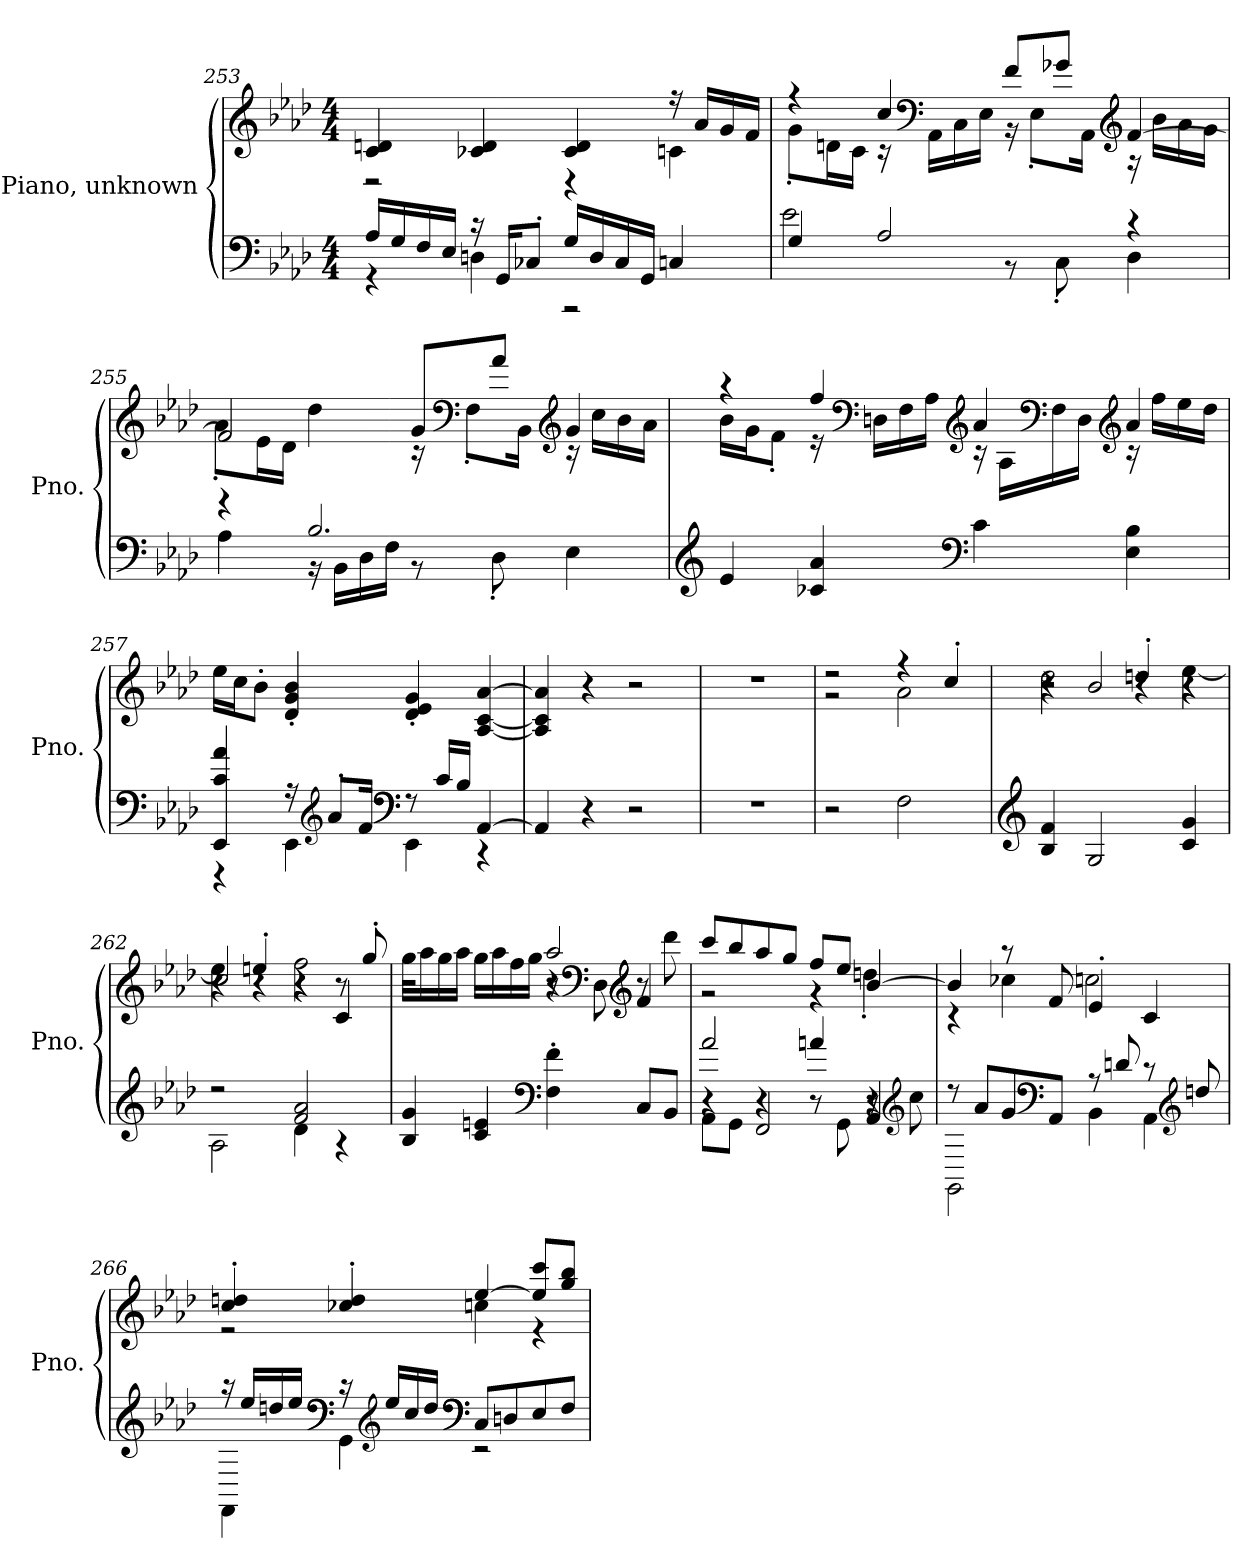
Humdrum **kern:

**kern	**kern
*part1	*part1
*staff2	*staff1
*I"Piano, unknown	*
*I'Pno.	*
*clefF4	*clefG2
*k[b-e-a-d-]	*k[b-e-a-d-]
*M4/4	*M4/4
=253	=253
*^	*^
16A-/LL	4r	4c/ 4dn/	2r
16G/	.	.	.
16F/	.	.	.
16E-/JJ	.	.	.
16r	4Dn\	4c-X/ 4d/	.
16GG/KL	.	.	.
8C-X'/J	.	.	.
16G/LL	2r	4c-/ 4d/	4r
16D/	.	.	.
16C-/	.	.	.
16GG/JJ	.	.	.
4Cn/	.	16r	4cn\
.	.	16a-/LL	.
.	.	16g/	.
.	.	16f/JJ	.
!!LO:LB:g=z	!!
=254	=254	=254	=254
4G/	2e-\	4r	8g'\L
.	.	.	16dn\L
.	.	.	16c\JJ
2A-/	.	4cc/	16r
*	*	*clefF4	*
.	.	.	16AA-\LL
.	.	.	16C\
.	.	.	16E-\JJ
.	8r	8f/L	16r
.	.	.	8E-'\L
.	8C'\	8g-X/J	.
.	.	.	16AA-\Jk
*	*	*clefG2	*
4r	4D-\	[4f/	16r
.	.	.	16b-\LL
.	.	.	16a-\
.	.	.	16g-\JJ
=255	=255	=255	=255
4r	4A-\	2f/]	8a-'\L
.	.	.	16e-\L
.	.	.	16d-\JJ
2.B-/	16r	.	4dd-\
.	16BB-\LL	.	.
.	16D-\	.	.
.	16F\JJ	.	.
.	8r	8g/L	16r
*	*	*clefF4	*
.	.	.	8F'\L
.	8D-'\	8a-/J	.
.	.	.	16BB-\Jk
*	*	*clefG2	*
.	4E-\	4g/	16r
.	.	.	16cc\LL
.	.	.	16b-\
.	.	.	16a-\JJ
*v	*v	*	*
!!LO:PB:g=z	!!
=256	=256	=256
*clefG2	*	*
4e-/	4r	16b-\LL
.	.	16g\J
.	.	8f'\J
4c-X/ 4a-/	4ff/	16r
*	*clefF4	*
.	.	16Dn\LL
.	.	16F\
.	.	16A-\JJ
*clefF4	*clefG2	*
4c-\	4a-/	16r
.	.	16A-\LL
*	*clefF4	*
.	.	16F\
.	.	16D\JJ
*	*clefG2	*
4E-\ 4B-\	4a-/	16r
.	.	16ff\LL
.	.	16ee-\
.	.	16dd-\JJ
*	*v	*v
=257	=257
*^	*
4EE-/ 4c/ 4a-/	4r	16ee-\LL
.	.	16cc\J
.	.	8b-'\J
16r	4EE-\	4d-/' 4g/' 4b-/'
*clefG2	*	*
8a-'/L	.	.
16f/Jk	.	.
*clefF4	*	*
8r	4EE-\	4d-/' 4e-/' 4g/'
16c/LL	.	.
16B-/JJ	.	.
[4AA-/	4r	[4A-/ [4c/ [4a-/
*v	*v	*
=258	=258
4AA-/]	4A-/] 4c/] 4a-/]
4r	4r
2r	2r
=259	=259
1r	1r
!!LO:LB:g=z
=260	=260
*	*^
2r	2r	2r
2F\	4r	2a-\
.	4cc'/	.
*	*v	*v
=261	=261
*clefG2	*
*	*^
*	*	*^
4B-/ 4f/	2r	2dd-\	4r
2G/	.	.	2b-/
.	4ddn'/	4r	.
4c/ 4g/	4r	[4ee-\	4r
=262	=262	=262	=262
*^	*	*	*
2r	2A-\	4r	4ee-\]	2cc/
.	.	4een'/	4r	.
2f/ 2a-/	4d-\	4r	2ff\	4r
.	4r	8r	.	4c/
.	.	8gg'/	.	.
*v	*v	*	*	*
=263	=263	=263	=263
4B-/ 4g/	2r	16gg\LL	2r
.	.	16aa-\	.
.	.	16gg\	.
.	.	16aa-\JJ	.
4c/ 4en/	.	16gg\LL	.
.	.	16aa-\	.
.	.	16ff\	.
.	.	16gg\JJ	.
*clefF4	*	*	*
4F\' 4f\'	2aa-/	8r	4r
*	*clefF4	*	*
.	.	8D-\	.
*	*clefG2	*	*
8C/L	.	8r	4f/
8BB-/J	.	8ddd-\	.
*	*	*v	*v
!!LO:LB:g=z
=264	=264	=264
*^	*	*
*	*^	*	*
2a-/	8AA-\L	4r	8ccc/L	2r
.	8GG\J	.	8bb-/	.
.	4r	2FF/	8aa-/	.
.	.	.	8gg/J	.
4an/	8r	.	8ff/L	4r
.	8GG\	.	8ee-/J	.
4r	8r	4AA-/	[4b-/	4ddn'\
*clefG2	*	*	*	*
.	8cc\	.	.	.
*	*v	*v	*	*
=265	=265	=265	=265
8r	2GG\	4b-/]	4r
8a-/L	.	.	.
8g/	.	8r	4cc-X\
*clefF4	*	*	*
8AA-/J	.	8f/	.
8r	4BB-\	4e-'/	2ccn\
8dn/	.	.	.
8r	4AA-\	4c/	.
*clefG2	*	*	*
8ddn/	.	.	.
!!LO:LB:g=z	!!
=266	=266	=266	=266
16r	4FF\	4cc/' 4ddn/'	2r
16ee-/LL	.	.	.
16ddn/	.	.	.
16ee-/JJ	.	.	.
*clefF4	*	*	*
16r	4GG\	4cc-X/' 4dd/'	.
*clefG2	*	*	*
16ee-/LL	.	.	.
16cc/	.	.	.
16dd/JJ	.	.	.
*clefF4	*	*	*
8C/L	2r	[4ee-/	4ccn\
8Dn/	.	.	.
8E-/	.	8ee-/] 8ccc/L	4r
8F/J	.	8gg/ 8bb-/J	.
*v	*v	*	*
*	*v	*v
=	=
*-	*-
